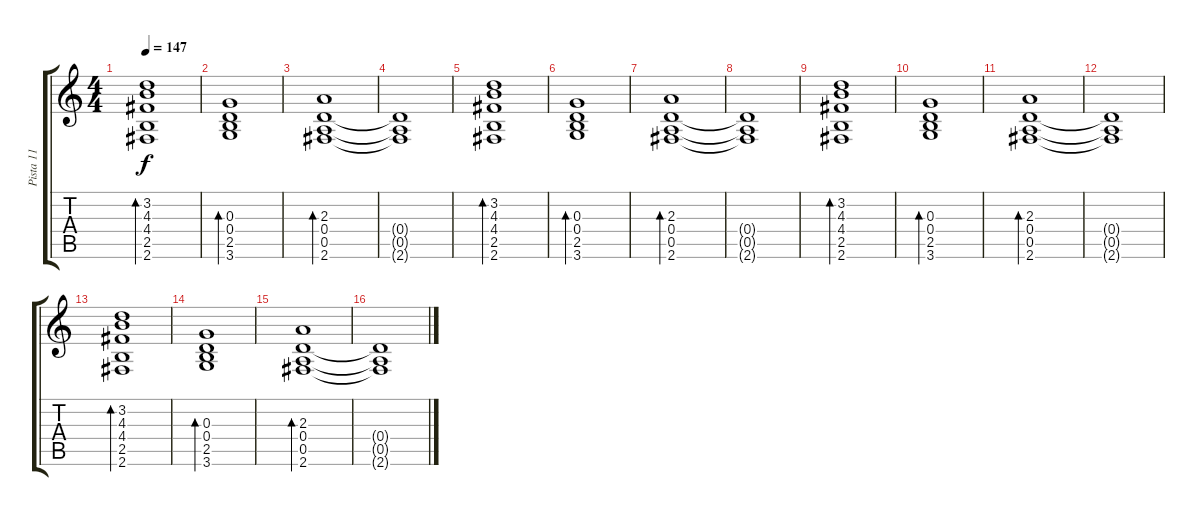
\track ("Pista 11" "Pista 11") {instrument acousticguitarsteel}
\staff {score tabs}
\tuning (E4 B3 G3 D3 A2 E2) {hide}
\ts (4 4)
\tempo 147
\clef g2
\ks c
(3.2 4.3 4.4 2.5 2.6).1{bd 480 dy f volume 10 instrument acousticguitarsteel} |
(0.3 0.4 2.5 3.6).1{bd 480} |
(2.3 0.4 0.5 2.6).1{bd 480} |
(0.4{t} 0.5{t} 2.6{t}).1 |
(3.2 4.3 4.4 2.5 2.6).1{bd 480} |
(0.3 0.4 2.5 3.6).1{bd 480} |
(2.3 0.4 0.5 2.6).1{bd 480} |
(0.4{t} 0.5{t} 2.6{t}).1 |
(3.2 4.3 4.4 2.5 2.6).1{bd 480} |
(0.3 0.4 2.5 3.6).1{bd 480} |
(2.3 0.4 0.5 2.6).1{bd 480} |
(0.4{t} 0.5{t} 2.6{t}).1 |
(3.2 4.3 4.4 2.5 2.6).1{bd 480} |
(0.3 0.4 2.5 3.6).1{bd 480} |
(2.3 0.4 0.5 2.6).1{bd 480} |
(0.4{t} 0.5{t} 2.6{t}).1
